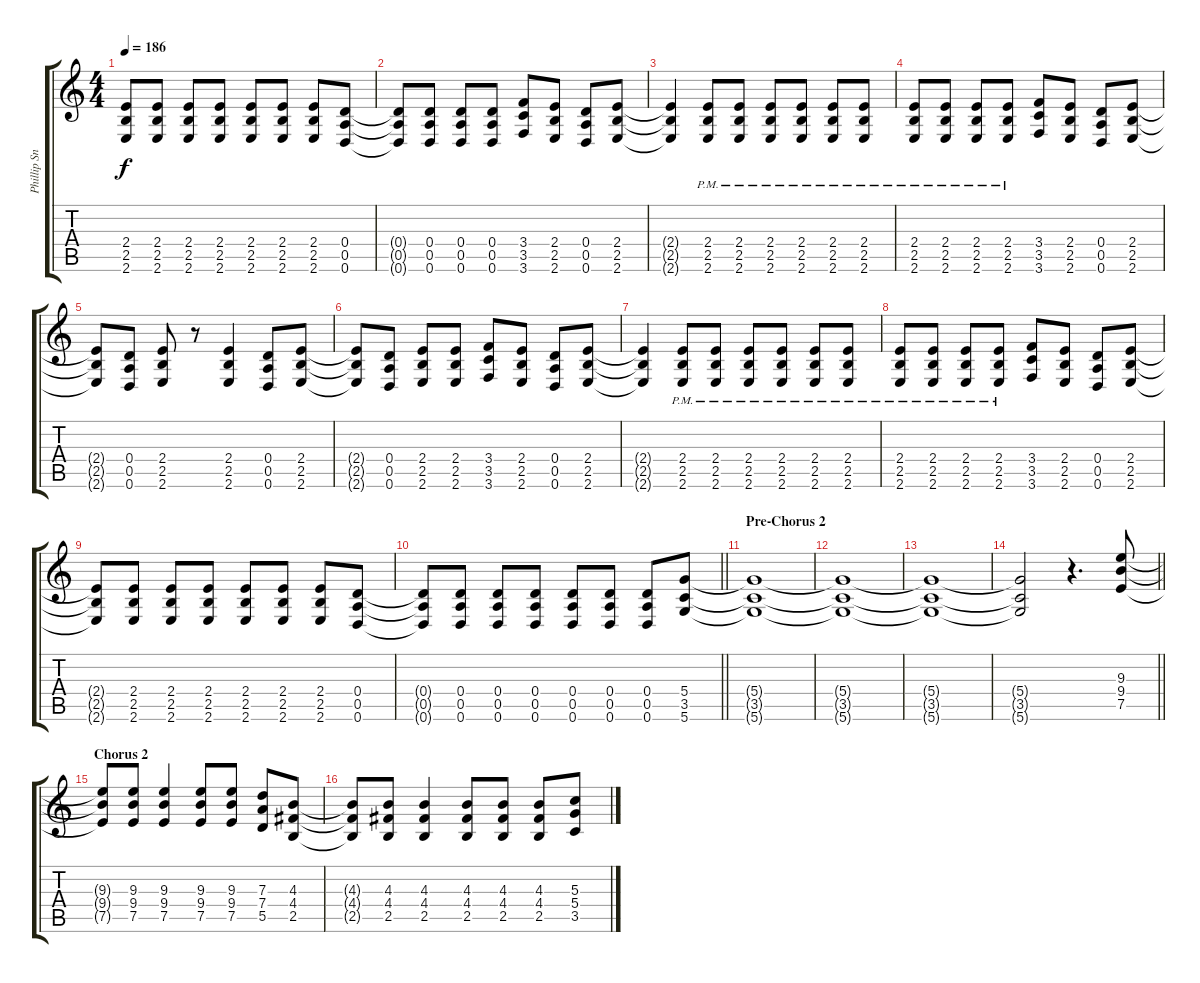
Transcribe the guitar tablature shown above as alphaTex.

\track ("Phillip Sneed | Rhythm Gtr. 1" "Phillip Sn") {instrument overdrivenguitar}
\staff {score tabs}
\tuning (E4 B3 G3 D3 A2 D2) {hide}
\ts (4 4)
\tempo 186
\clef g2
\ks c
(2.4{t} 2.5{t} 2.6{t}).8{dy f} (2.4 2.5 2.6).8 (2.4 2.5 2.6).8 (2.4 2.5 2.6).8 (2.4 2.5 2.6).8 (2.4 2.5 2.6).8 (2.4 2.5 2.6).8 (0.4 0.5 0.6).8 |
(0.4{t} 0.5{t} 0.6{t}).8 (0.4 0.5 0.6).8 (0.4 0.5 0.6).8 (0.4 0.5 0.6).8 (3.4 3.5 3.6).8 (2.4 2.5 2.6).8 (0.4 0.5 0.6).8 (2.4 2.5 2.6).8 |
(2.4{t} 2.5{t} 2.6{t}).4 (2.4{pm} 2.5{pm} 2.6{pm}).8 (2.4{pm} 2.5{pm} 2.6{pm}).8 (2.4{pm} 2.5{pm} 2.6{pm}).8 (2.4{pm} 2.5{pm} 2.6{pm}).8 (2.4{pm} 2.5{pm} 2.6{pm}).8 (2.4{pm} 2.5{pm} 2.6{pm}).8 |
(2.4{pm} 2.5{pm} 2.6{pm}).8 (2.4{pm} 2.5{pm} 2.6{pm}).8 (2.4{pm} 2.5{pm} 2.6{pm}).8 (2.4{pm} 2.5{pm} 2.6{pm}).8 (3.4 3.5 3.6).8 (2.4 2.5 2.6).8 (0.4 0.5 0.6).8 (2.4 2.5 2.6).8 |
(2.4{t} 2.5{t} 2.6{t}).8 (0.4 0.5 0.6).8 (2.4 2.5 2.6).8 r.8 (2.4 2.5 2.6).4 (0.4 0.5 0.6).8 (2.4 2.5 2.6).8 |
(2.4{t} 2.5{t} 2.6{t}).8 (0.4 0.5 0.6).8 (2.4 2.5 2.6).8 (2.4 2.5 2.6).8 (3.4 3.5 3.6).8 (2.4 2.5 2.6).8 (0.4 0.5 0.6).8 (2.4 2.5 2.6).8 |
(2.4{t} 2.5{t} 2.6{t}).4 (2.4{pm} 2.5{pm} 2.6{pm}).8 (2.4{pm} 2.5{pm} 2.6{pm}).8 (2.4{pm} 2.5{pm} 2.6{pm}).8 (2.4{pm} 2.5{pm} 2.6{pm}).8 (2.4{pm} 2.5{pm} 2.6{pm}).8 (2.4{pm} 2.5{pm} 2.6{pm}).8 |
(2.4{pm} 2.5{pm} 2.6{pm}).8 (2.4{pm} 2.5{pm} 2.6{pm}).8 (2.4{pm} 2.5{pm} 2.6{pm}).8 (2.4{pm} 2.5{pm} 2.6{pm}).8 (3.4 3.5 3.6).8 (2.4 2.5 2.6).8 (0.4 0.5 0.6).8 (2.4 2.5 2.6).8 |
(2.4{t} 2.5{t} 2.6{t}).8 (2.4 2.5 2.6).8 (2.4 2.5 2.6).8 (2.4 2.5 2.6).8 (2.4 2.5 2.6).8 (2.4 2.5 2.6).8 (2.4 2.5 2.6).8 (0.4 0.5 0.6).8 |
\barLineRight lightlight
(0.4{t} 0.5{t} 0.6{t}).8 (0.4 0.5 0.6).8 (0.4 0.5 0.6).8 (0.4 0.5 0.6).8 (0.4 0.5 0.6).8 (0.4 0.5 0.6).8 (0.4 0.5 0.6).8 (5.4 3.5 5.6).8 |
\section ("" "Pre-Chorus 2")
(5.4{t} 3.5{t} 5.6{t}).1 |
(5.4{t} 3.5{t} 5.6{t}).1 |
(5.4{t} 3.5{t} 5.6{t}).1 |
\barLineRight lightlight
(5.4{t} 3.5{t} 5.6{t}).2 r.4{d} (9.3 9.4 7.5).8{volume 10} |
\section ("" "Chorus 2")
(9.3{t} 9.4{t} 7.5{t}).8 (9.3 9.4 7.5).8 (9.3 9.4 7.5).4 (9.3 9.4 7.5).8 (9.3 9.4 7.5).8 (7.3 7.4 5.5).8 (4.3 4.4 2.5).8 |
(4.3{t} 4.4{t} 2.5{t}).8 (4.3 4.4 2.5).8 (4.3 4.4 2.5).4 (4.3 4.4 2.5).8 (4.3 4.4 2.5).8 (4.3 4.4 2.5).8 (5.3 5.4 3.5).8
